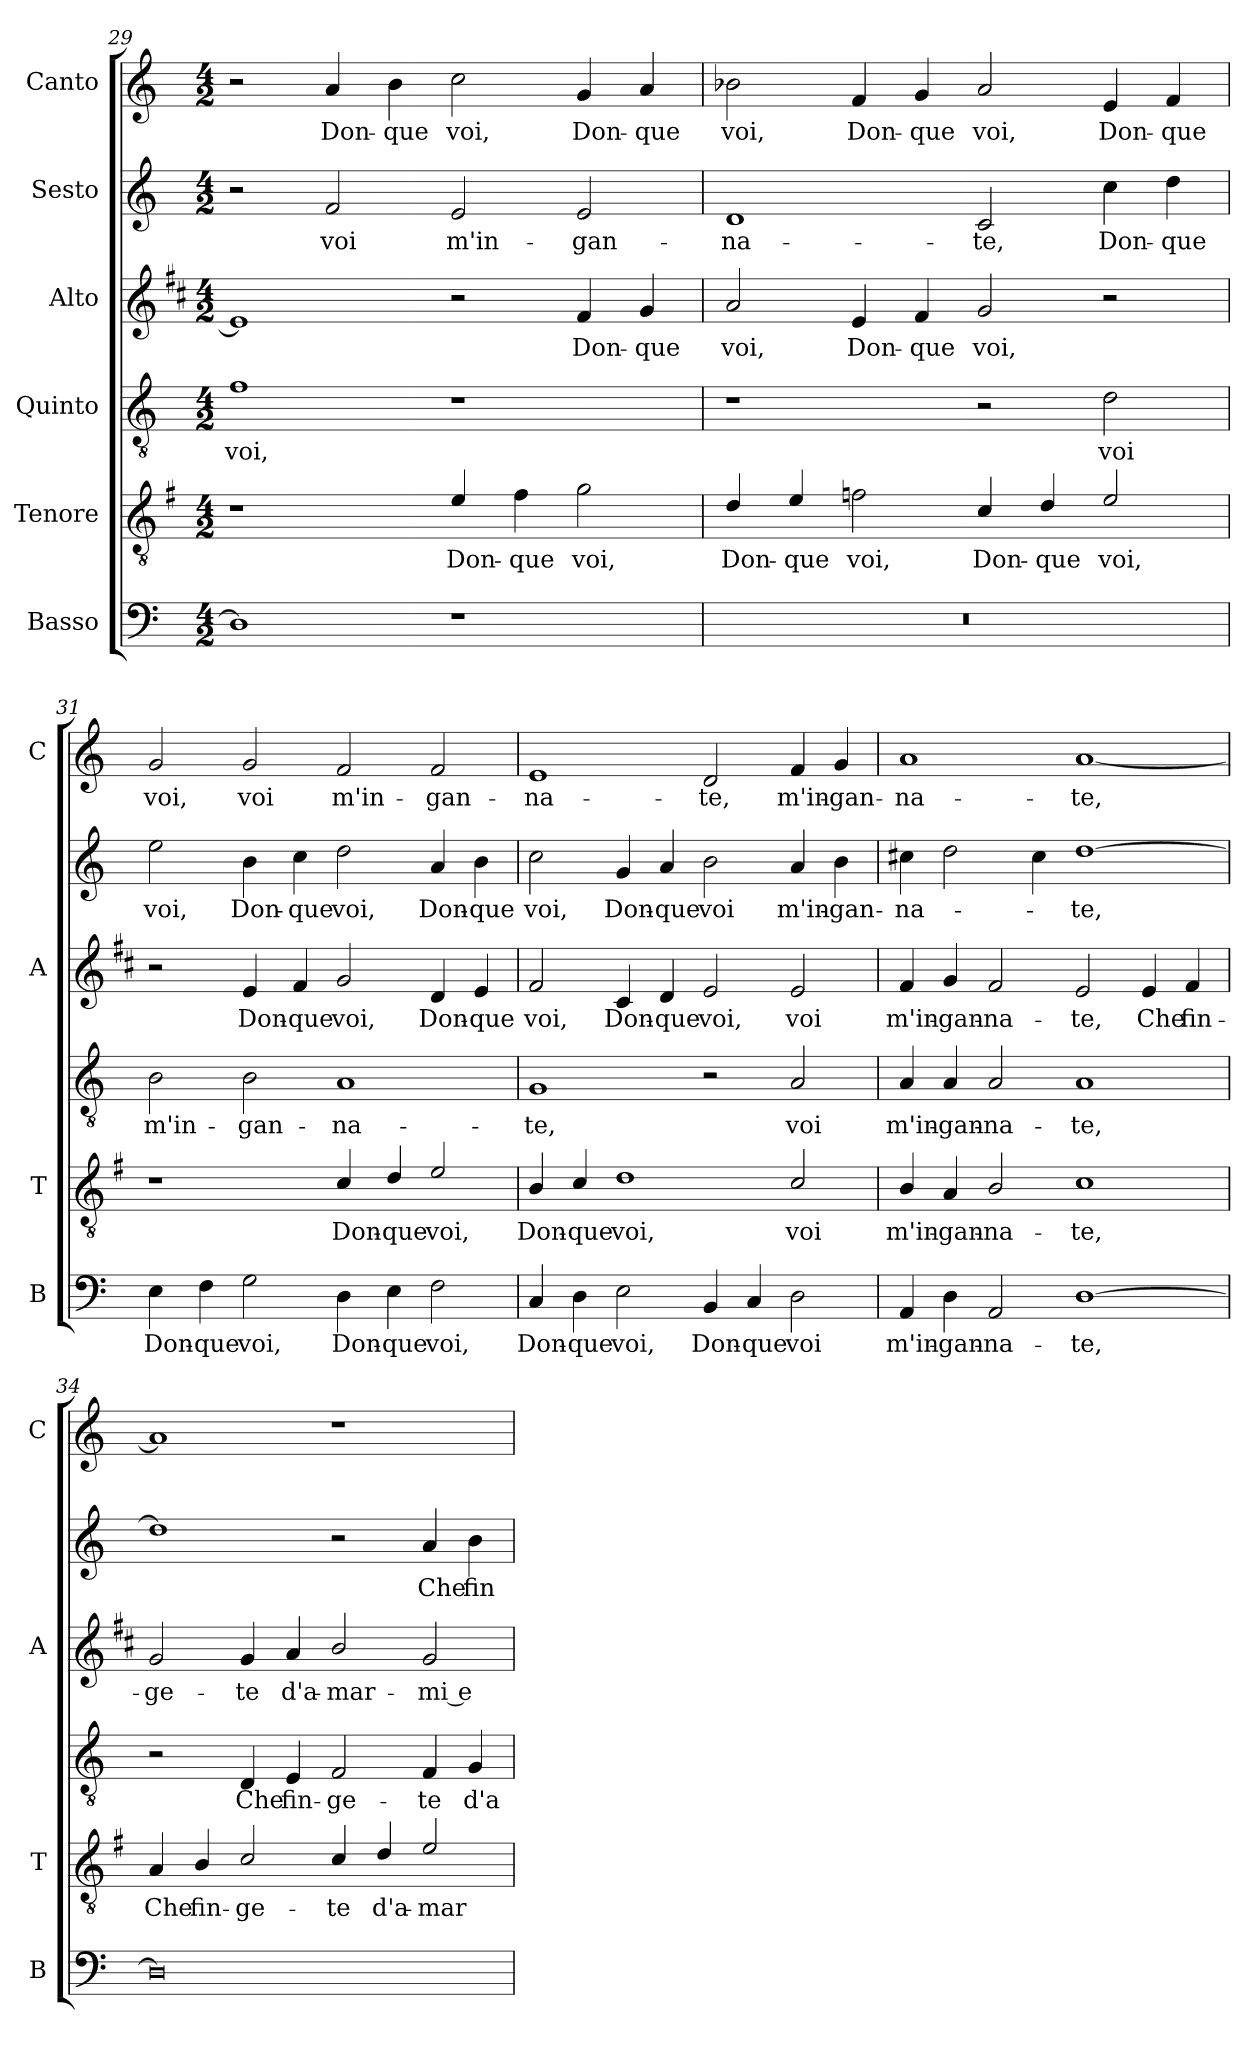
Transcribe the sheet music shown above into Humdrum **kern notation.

**kern	**text	**kern	**text	**kern	**text	**kern	**text	**kern	**text	**kern	**text
*part6	*part6	*part5	*part5	*part4	*part4	*part3	*part3	*part2	*part2	*part1	*part1
*staff6	*staff6	*staff5	*staff5	*staff4	*staff4	*staff3	*staff3	*staff2	*staff2	*staff1	*staff1
*I"Basso	*	*I"Tenore	*	*I"Quinto	*	*I"Alto	*	*I"Sesto	*	*I"Canto	*
*I'B	*	*I'T	*	*	*	*I'A	*	*	*	*I'C	*
!!LO:PB:g=z
*clefF4	*	*clefGv2	*	*clefGv2	*	*clefG2	*	*clefG2	*	*clefG2	*
*	*	*ITrd4c7	*	*	*	*ITrd1c2	*	*	*	*	*
*k[]	*	*k[]	*	*k[]	*	*k[]	*	*k[]	*	*k[]	*
*C:	*	*C:	*	*C:	*	*C:	*	*C:	*	*C:	*
*M4/2	*	*M4/2	*	*M4/2	*	*M4/2	*	*M4/2	*	*M4/2	*
=29	=29	=29	=29	=29	=29	=29	=29	=29	=29	=29	=29
!	!	!	!	!	!LO:LY:b	!	!	!	!	!	!
1D]	.	1r	.	1f	voi,	1d]	.	2r	.	2r	.
!	!	!	!	!	!	!	!	!	!LO:LY:b	!	!LO:LY:b
.	.	.	.	.	.	.	.	2f/	voi	4a/	Don-
!	!	!	!	!	!	!	!	!	!	!	!LO:LY:b
.	.	.	.	.	.	.	.	.	.	4b\	-que
!	!	!	!LO:LY:b	!	!	!	!	!	!LO:LY:b	!	!LO:LY:b
1r	.	4A/	Don-	1r	.	2r	.	2e/	m'in-	2cc\	voi,
!	!	!	!LO:LY:b	!	!	!	!	!	!	!	!
.	.	4B\	-que	.	.	.	.	.	.	.	.
!	!	!	!LO:LY:b	!	!	!	!LO:LY:b	!	!LO:LY:b	!	!LO:LY:b
.	.	2c\	voi,	.	.	4e/	Don-	2e/	-gan-	4g/	Don-
!	!	!	!	!	!	!	!LO:LY:b	!	!	!	!LO:LY:b
.	.	.	.	.	.	4f/	-que	.	.	4a/	-que
=30	=30	=30	=30	=30	=30	=30	=30	=30	=30	=30	=30
!	!	!	!LO:LY:b	!	!	!	!LO:LY:b	!	!LO:LY:b	!	!LO:LY:b
0r	.	4G/	Don-	1r	.	2g/	voi,	1d	-na-	2b-X\	voi,
!	!	!	!LO:LY:b	!	!	!	!	!	!	!	!
.	.	4A/	-que	.	.	.	.	.	.	.	.
!	!	!	!LO:LY:b	!	!	!	!LO:LY:b	!	!	!	!LO:LY:b
.	.	2B-X\	voi,	.	.	4d/	Don-	.	.	4f/	Don-
!	!	!	!	!	!	!	!LO:LY:b	!	!	!	!LO:LY:b
.	.	.	.	.	.	4e/	-que	.	.	4g/	-que
!	!	!	!LO:LY:b	!	!	!	!LO:LY:b	!	!LO:LY:b	!	!LO:LY:b
.	.	4F/	Don-	2r	.	2f/	voi,	2c/	-te,	2a/	voi,
!	!	!	!LO:LY:b	!	!	!	!	!	!	!	!
.	.	4G/	-que	.	.	.	.	.	.	.	.
!	!	!	!LO:LY:b	!	!LO:LY:b	!	!	!	!LO:LY:b	!	!LO:LY:b
.	.	2A/	voi,	2d\	voi	2r	.	4cc\	Don-	4e/	Don-
!	!	!	!	!	!	!	!	!	!LO:LY:b	!	!LO:LY:b
.	.	.	.	.	.	.	.	4dd\	-que	4f/	-que
=31	=31	=31	=31	=31	=31	=31	=31	=31	=31	=31	=31
!	!LO:LY:b	!	!	!	!LO:LY:b	!	!	!	!LO:LY:b	!	!LO:LY:b
4E\	Don-	1r	.	2B\	m'in-	2r	.	2ee\	voi,	2g/	voi,
!	!LO:LY:b	!	!	!	!	!	!	!	!	!	!
4F\	-que	.	.	.	.	.	.	.	.	.	.
!	!LO:LY:b	!	!	!	!LO:LY:b	!	!LO:LY:b	!	!LO:LY:b	!	!LO:LY:b
2G\	voi,	.	.	2B\	-gan-	4d/	Don-	4b\	Don-	2g/	voi
!	!	!	!	!	!	!	!LO:LY:b	!	!LO:LY:b	!	!
.	.	.	.	.	.	4e/	-que	4cc\	-que	.	.
!	!LO:LY:b	!	!LO:LY:b	!	!LO:LY:b	!	!LO:LY:b	!	!LO:LY:b	!	!LO:LY:b
4D\	Don-	4F/	Don-	1A	-na-	2f/	voi,	2dd\	voi,	2f/	m'in-
!	!LO:LY:b	!	!LO:LY:b	!	!	!	!	!	!	!	!
4E\	-que	4G/	-que	.	.	.	.	.	.	.	.
!	!LO:LY:b	!	!LO:LY:b	!	!	!	!LO:LY:b	!	!LO:LY:b	!	!LO:LY:b
2F\	voi,	2A/	voi,	.	.	4c/	Don-	4a/	Don-	2f/	-gan-
!	!	!	!	!	!	!	!LO:LY:b	!	!LO:LY:b	!	!
.	.	.	.	.	.	4d/	-que	4b\	-que	.	.
!!LO:LB:g=z
=32	=32	=32	=32	=32	=32	=32	=32	=32	=32	=32	=32
!	!LO:LY:b	!	!LO:LY:b	!	!LO:LY:b	!	!LO:LY:b	!	!LO:LY:b	!	!LO:LY:b
4C/	Don-	4E/	Don-	1G	-te,	2e/	voi,	2cc\	voi,	1e	-na-
!	!LO:LY:b	!	!LO:LY:b	!	!	!	!	!	!	!	!
4D\	-que	4F/	-que	.	.	.	.	.	.	.	.
!	!LO:LY:b	!	!LO:LY:b	!	!	!	!LO:LY:b	!	!LO:LY:b	!	!
2E\	voi,	1G	voi,	.	.	4B/	Don-	4g/	Don-	.	.
!	!	!	!	!	!	!	!LO:LY:b	!	!LO:LY:b	!	!
.	.	.	.	.	.	4c/	-que	4a/	-que	.	.
!	!LO:LY:b	!	!	!	!	!	!LO:LY:b	!	!LO:LY:b	!	!LO:LY:b
4BB/	Don-	.	.	2r	.	2d/	voi,	2b\	voi	2d/	-te,
!	!LO:LY:b	!	!	!	!	!	!	!	!	!	!
4C/	-que	.	.	.	.	.	.	.	.	.	.
!	!LO:LY:b	!	!LO:LY:b	!	!LO:LY:b	!	!LO:LY:b	!	!LO:LY:b	!	!LO:LY:b
2D\	voi	2F/	voi	2A/	voi	2d/	voi	4a/	m'in-	4f/	m'in-
!	!	!	!	!	!	!	!	!	!LO:LY:b	!	!LO:LY:b
.	.	.	.	.	.	.	.	4b\	-gan-	4g/	-gan-
=33	=33	=33	=33	=33	=33	=33	=33	=33	=33	=33	=33
!	!LO:LY:b	!	!LO:LY:b	!	!LO:LY:b	!	!LO:LY:b	!	!LO:LY:b	!	!LO:LY:b
4AA/	m'in-	4E/	m'in-	4A/	m'in-	4e/	m'in-	4cc#X\	-na-	1a	-na-
!	!LO:LY:b	!	!LO:LY:b	!	!LO:LY:b	!	!LO:LY:b	!	!	!	!
4D\	-gan-	4D/	-gan-	4A/	-gan-	4f/	-gan-	2dd\	.	.	.
!	!LO:LY:b	!	!LO:LY:b	!	!LO:LY:b	!	!LO:LY:b	!	!	!	!
2AA/	-na-	2E/	-na-	2A/	-na-	2e/	-na-	.	.	.	.
.	.	.	.	.	.	.	.	4cc#\	.	.	.
!	!LO:LY:b	!	!LO:LY:b	!	!LO:LY:b	!	!LO:LY:b	!	!LO:LY:b	!	!LO:LY:b
[1D	-te,	1F	-te,	1A	-te,	2d/	-te,	[1dd	-te,	[1a	-te,
!	!	!	!	!	!	!	!LO:LY:b	!	!	!	!
.	.	.	.	.	.	4d/	Che	.	.	.	.
!	!	!	!	!	!	!	!LO:LY:b	!	!	!	!
.	.	.	.	.	.	4e/	fin-	.	.	.	.
=34	=34	=34	=34	=34	=34	=34	=34	=34	=34	=34	=34
!	!	!	!LO:LY:b	!	!	!	!LO:LY:b	!	!	!	!
0D]	.	4D/	Che	2r	.	2f/	-ge-	1dd]	.	1a]	.
!	!	!	!LO:LY:b	!	!	!	!	!	!	!	!
.	.	4E/	fin-	.	.	.	.	.	.	.	.
!	!	!	!LO:LY:b	!	!LO:LY:b	!	!LO:LY:b	!	!	!	!
.	.	2F/	-ge-	4D/	Che	4f/	-te	.	.	.	.
!	!	!	!	!	!LO:LY:b	!	!LO:LY:b	!	!	!	!
.	.	.	.	4E/	fin-	4g/	d'a-	.	.	.	.
!	!	!	!LO:LY:b	!	!LO:LY:b	!	!LO:LY:b	!	!	!	!
.	.	4F/	-te	2F/	-ge-	2a/	-mar-	2r	.	1r	.
!	!	!	!LO:LY:b	!	!	!	!	!	!	!	!
.	.	4G/	d'a-	.	.	.	.	.	.	.	.
!	!	!	!LO:LY:b	!	!LO:LY:b	!	!LO:LY:b	!	!LO:LY:b	!	!
.	.	2A/	-mar-	4F/	-te	2f/	-mi e	4a/	Che	.	.
!	!	!	!	!	!LO:LY:b	!	!	!	!LO:LY:b	!	!
.	.	.	.	4G/	d'a-	.	.	4b\	fin-	.	.
=	=	=	=	=	=	=	=	=	=	=	=
*-	*-	*-	*-	*-	*-	*-	*-	*-	*-	*-	*-
